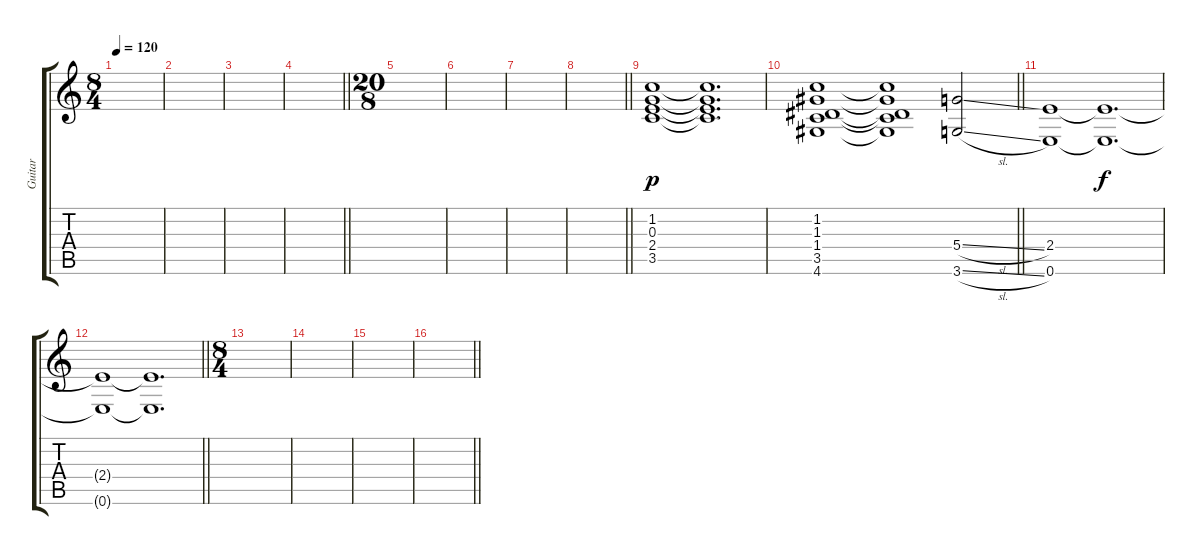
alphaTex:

\track ("Guitar" "Guitar") {instrument distortionguitar}
\staff {score tabs}
\tuning (E4 B3 G3 D3 A2 E2) {hide}
\ts (8 4)
\section ("" "")
\tempo 120
\clef g2
\ks c
|
|
|
\barLineRight lightlight
|
\ts (20 8)
\section ("" "")
|
|
|
\barLineRight lightlight
|
\section ("" "")
(1.2 0.3 2.4 3.5).1{dy p} (1.2{t} 0.3{t} 2.4{t} 3.5{t}).1{d} |
\barLineRight lightlight
(1.2 1.3 1.4 3.5 4.6).1 (1.2{t} 1.3{t} 1.4{t} 3.5{t} 4.6{t}).1 (5.4{sl} 3.6{sl}).2 |
\section ("" "")
(2.4 0.6).1 (2.4{t} 0.6{t}).1{d dy f} |
\barLineRight lightlight
(2.4{t} 0.6{t}).1 (2.4{t} 0.6{t}).1{d} |
\ts (8 4)
\section ("" "")
|
|
|
\barLineRight lightlight
